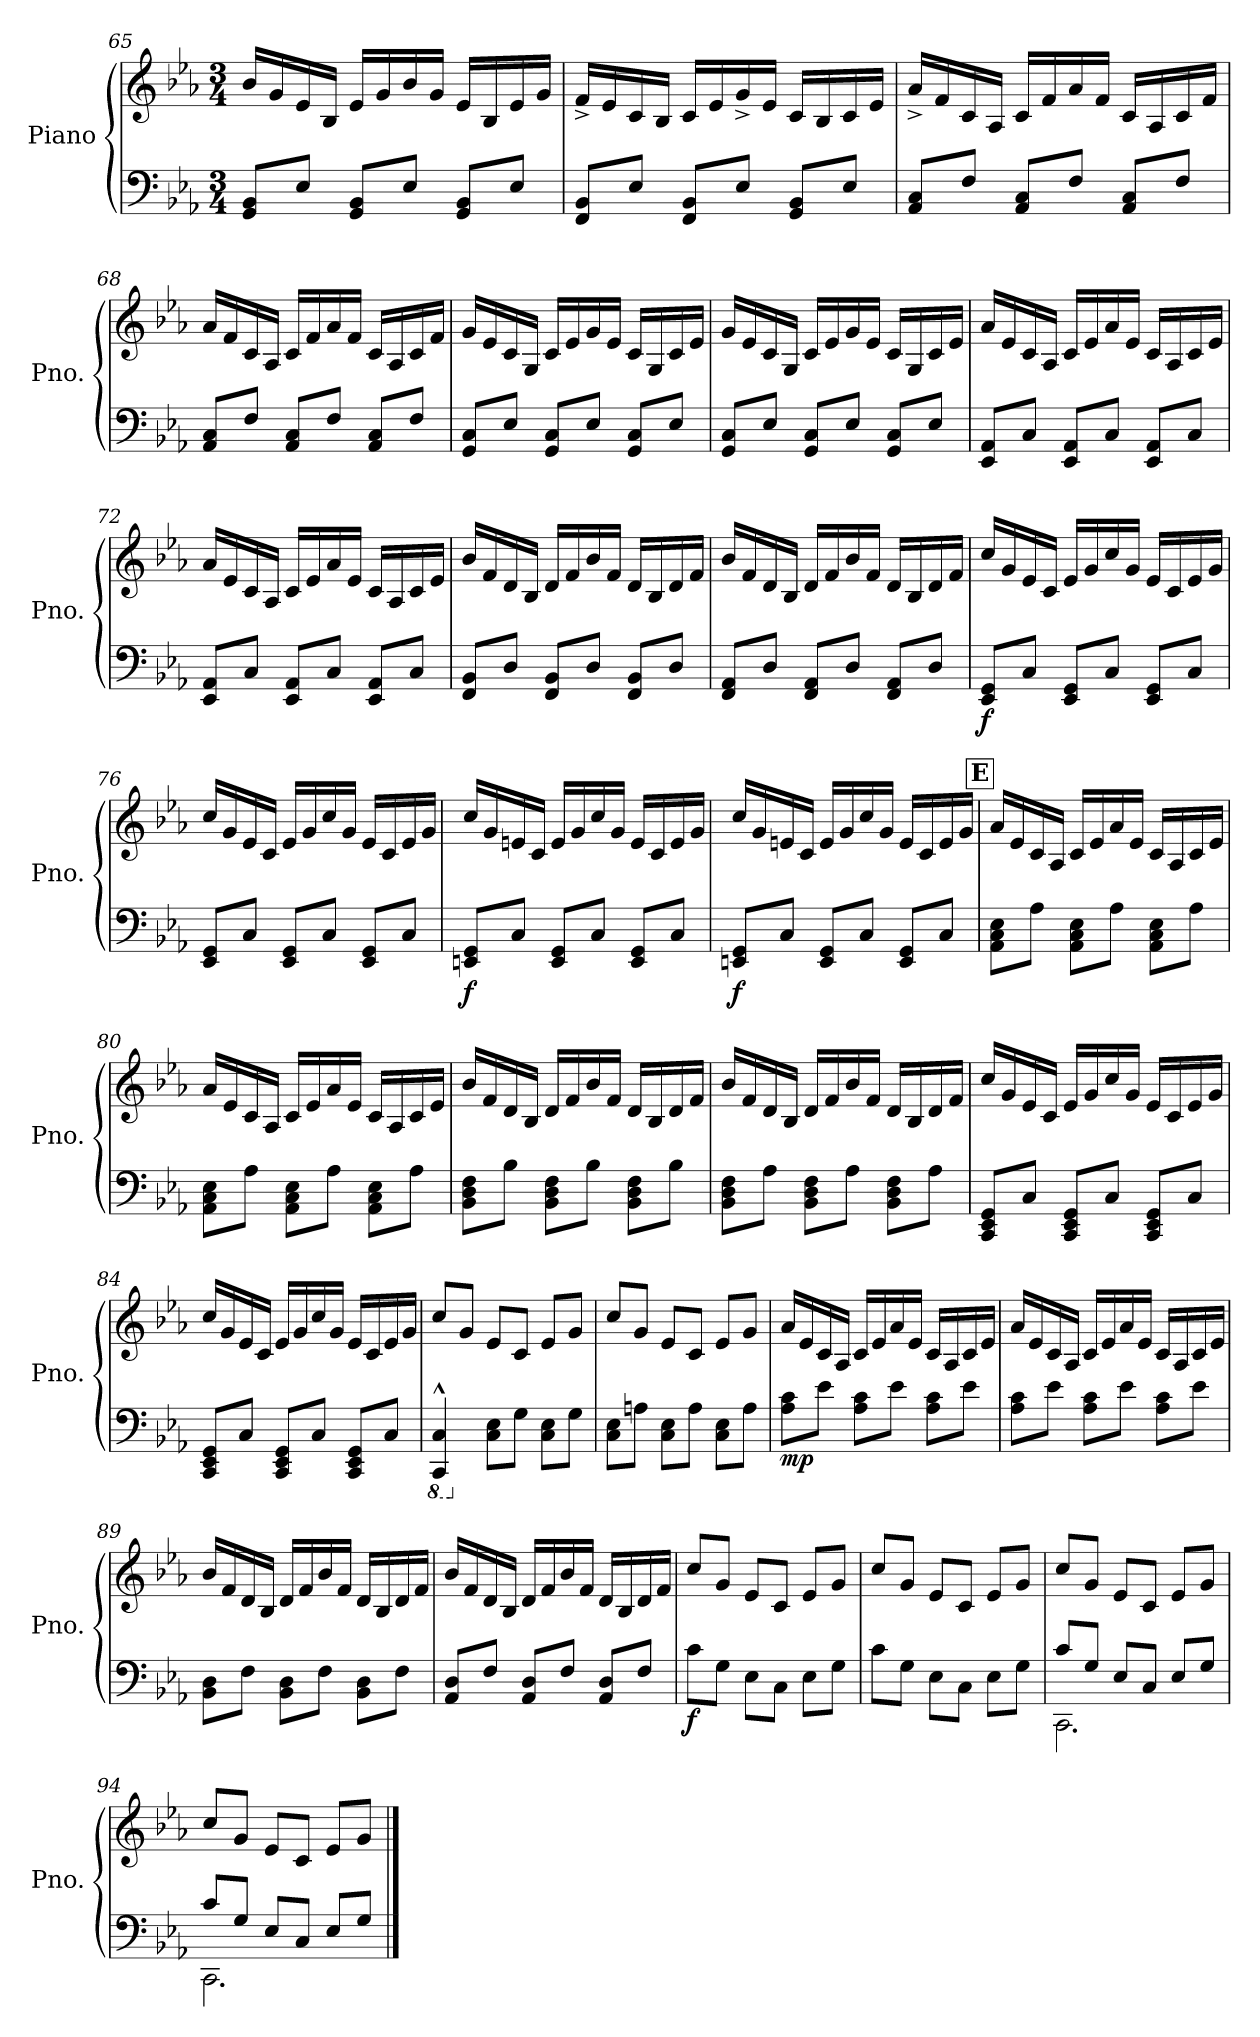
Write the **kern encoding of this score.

**kern	**kern	**dynam
*part1	*part1	*part1
*staff2	*staff1	*staff1/2
*I"Piano	*	*
*I'Pno.	*	*
*clefF4	*clefG2	*
*k[b-e-a-]	*k[b-e-a-]	*
*M3/4	*M3/4	*
=65	=65	=65
8GG/ 8BB-/L	16b-/LL	.
.	16g/	.
8E-/J	16e-/	.
.	16B-/JJ	.
8GG/ 8BB-/L	16e-/LL	.
.	16g/	.
8E-/J	16b-/	.
.	16g/JJ	.
8GG/ 8BB-/L	16e-/LL	.
.	16B-/	.
8E-/J	16e-/	.
.	16g/JJ	.
!!LO:LB:g=z
=66	=66	=66
8FF/ 8BB-/L	16f^/LL	.
.	16e-/	.
8E-/J	16c/	.
.	16B-/JJ	.
8FF/ 8BB-/L	16c/LL	.
.	16e-/	.
8E-/J	16g^/	.
.	16e-/JJ	.
8GG/ 8BB-/L	16c/LL	.
.	16B-/	.
8E-/J	16c/	.
.	16e-/JJ	.
=67	=67	=67
8AA-/ 8C/L	16a-^/LL	.
.	16f/	.
8F/J	16c/	.
.	16A-/JJ	.
8AA-/ 8C/L	16c/LL	.
.	16f/	.
8F/J	16a-/	.
.	16f/JJ	.
8AA-/ 8C/L	16c/LL	.
.	16A-/	.
8F/J	16c/	.
.	16f/JJ	.
=68	=68	=68
8AA-/ 8C/L	16a-/LL	.
.	16f/	.
8F/J	16c/	.
.	16A-/JJ	.
8AA-/ 8C/L	16c/LL	.
.	16f/	.
8F/J	16a-/	.
.	16f/JJ	.
8AA-/ 8C/L	16c/LL	.
.	16A-/	.
8F/J	16c/	.
.	16f/JJ	.
!!LO:LB:g=z
=69	=69	=69
8GG/ 8C/L	16g/LL	.
.	16e-/	.
8E-/J	16c/	.
.	16G/JJ	.
8GG/ 8C/L	16c/LL	.
.	16e-/	.
8E-/J	16g/	.
.	16e-/JJ	.
8GG/ 8C/L	16c/LL	.
.	16G/	.
8E-/J	16c/	.
.	16e-/JJ	.
=70	=70	=70
8GG/ 8C/L	16g/LL	.
.	16e-/	.
8E-/J	16c/	.
.	16G/JJ	.
8GG/ 8C/L	16c/LL	.
.	16e-/	.
8E-/J	16g/	.
.	16e-/JJ	.
8GG/ 8C/L	16c/LL	.
.	16G/	.
8E-/J	16c/	.
.	16e-/JJ	.
=71	=71	=71
8EE-/ 8AA-/L	16a-/LL	.
.	16e-/	.
8C/J	16c/	.
.	16A-/JJ	.
8EE-/ 8AA-/L	16c/LL	.
.	16e-/	.
8C/J	16a-/	.
.	16e-/JJ	.
8EE-/ 8AA-/L	16c/LL	.
.	16A-/	.
8C/J	16c/	.
.	16e-/JJ	.
!!LO:LB:g=z
=72	=72	=72
8EE-/ 8AA-/L	16a-/LL	.
.	16e-/	.
8C/J	16c/	.
.	16A-/JJ	.
8EE-/ 8AA-/L	16c/LL	.
.	16e-/	.
8C/J	16a-/	.
.	16e-/JJ	.
8EE-/ 8AA-/L	16c/LL	.
.	16A-/	.
8C/J	16c/	.
.	16e-/JJ	.
=73	=73	=73
8FF/ 8BB-/L	16b-/LL	.
.	16f/	.
8D/J	16d/	.
.	16B-/JJ	.
8FF/ 8BB-/L	16d/LL	.
.	16f/	.
8D/J	16b-/	.
.	16f/JJ	.
8FF/ 8BB-/L	16d/LL	.
.	16B-/	.
8D/J	16d/	.
.	16f/JJ	.
=74	=74	=74
8FF/ 8AA-/L	16b-/LL	.
.	16f/	.
8D/J	16d/	.
.	16B-/JJ	.
8FF/ 8AA-/L	16d/LL	.
.	16f/	.
8D/J	16b-/	.
.	16f/JJ	.
8FF/ 8AA-/L	16d/LL	.
.	16B-/	.
8D/J	16d/	.
.	16f/JJ	.
!!LO:LB:g=z
=75	=75	=75
!	!	!LO:DY:b=2
8EE-/ 8GG/L	16cc/LL	f
.	16g/	.
8C/J	16e-/	.
.	16c/JJ	.
8EE-/ 8GG/L	16e-/LL	.
.	16g/	.
8C/J	16cc/	.
.	16g/JJ	.
8EE-/ 8GG/L	16e-/LL	.
.	16c/	.
8C/J	16e-/	.
.	16g/JJ	.
=76	=76	=76
8EE-/ 8GG/L	16cc/LL	.
.	16g/	.
8C/J	16e-/	.
.	16c/JJ	.
8EE-/ 8GG/L	16e-/LL	.
.	16g/	.
8C/J	16cc/	.
.	16g/JJ	.
8EE-/ 8GG/L	16e-/LL	.
.	16c/	.
8C/J	16e-/	.
.	16g/JJ	.
=77	=77	=77
!	!	!LO:DY:b=2
8EEn/ 8GG/L	16cc/LL	f
.	16g/	.
8C/J	16en/	.
.	16c/JJ	.
8EE/ 8GG/L	16e/LL	.
.	16g/	.
8C/J	16cc/	.
.	16g/JJ	.
8EE/ 8GG/L	16e/LL	.
.	16c/	.
8C/J	16e/	.
.	16g/JJ	.
!!LO:LB:g=z
=78	=78	=78
!	!	!LO:DY:b=2
8EEn/ 8GG/L	16cc/LL	f
.	16g/	.
8C/J	16en/	.
.	16c/JJ	.
8EE/ 8GG/L	16e/LL	.
.	16g/	.
8C/J	16cc/	.
.	16g/JJ	.
8EE/ 8GG/L	16e/LL	.
.	16c/	.
8C/J	16e/	.
.	16g/JJ	.
!!LO:PB:g=z
!!LO:REH:place=s1:a:B:fs=14:t=E
=79	=79	=79
8AA-\ 8C\ 8E-\L	16a-/LL	.
.	16e-/	.
8A-\J	16c/	.
.	16A-/JJ	.
8AA-\ 8C\ 8E-\L	16c/LL	.
.	16e-/	.
8A-\J	16a-/	.
.	16e-/JJ	.
8AA-\ 8C\ 8E-\L	16c/LL	.
.	16A-/	.
8A-\J	16c/	.
.	16e-/JJ	.
=80	=80	=80
8AA-\ 8C\ 8E-\L	16a-/LL	.
.	16e-/	.
8A-\J	16c/	.
.	16A-/JJ	.
8AA-\ 8C\ 8E-\L	16c/LL	.
.	16e-/	.
8A-\J	16a-/	.
.	16e-/JJ	.
8AA-\ 8C\ 8E-\L	16c/LL	.
.	16A-/	.
8A-\J	16c/	.
.	16e-/JJ	.
=81	=81	=81
8BB-\ 8D\ 8F\L	16b-/LL	.
.	16f/	.
8B-\J	16d/	.
.	16B-/JJ	.
8BB-\ 8D\ 8F\L	16d/LL	.
.	16f/	.
8B-\J	16b-/	.
.	16f/JJ	.
8BB-\ 8D\ 8F\L	16d/LL	.
.	16B-/	.
8B-\J	16d/	.
.	16f/JJ	.
!!LO:LB:g=z
=82	=82	=82
8BB-\ 8D\ 8F\L	16b-/LL	.
.	16f/	.
8A-\J	16d/	.
.	16B-/JJ	.
8BB-\ 8D\ 8F\L	16d/LL	.
.	16f/	.
8A-\J	16b-/	.
.	16f/JJ	.
8BB-\ 8D\ 8F\L	16d/LL	.
.	16B-/	.
8A-\J	16d/	.
.	16f/JJ	.
=83	=83	=83
8CC/ 8EE-/ 8GG/L	16cc/LL	.
.	16g/	.
8C/J	16e-/	.
.	16c/JJ	.
8CC/ 8EE-/ 8GG/L	16e-/LL	.
.	16g/	.
8C/J	16cc/	.
.	16g/JJ	.
8CC/ 8EE-/ 8GG/L	16e-/LL	.
.	16c/	.
8C/J	16e-/	.
.	16g/JJ	.
=84	=84	=84
8CC/ 8EE-/ 8GG/L	16cc/LL	.
.	16g/	.
8C/J	16e-/	.
.	16c/JJ	.
8CC/ 8EE-/ 8GG/L	16e-/LL	.
.	16g/	.
8C/J	16cc/	.
.	16g/JJ	.
8CC/ 8EE-/ 8GG/L	16e-/LL	.
.	16c/	.
8C/J	16e-/	.
.	16g/JJ	.
=85	=85	=85
*8ba	*	*
4CCC/^^ 4CC/^^	8cc/L	.
.	8g/J	.
*X8ba	*	*
8C\ 8E-\L	8e-/L	.
8G\J	8c/J	.
8C\ 8E-\L	8e-/L	.
8G\J	8g/J	.
!!LO:LB:g=z
=86	=86	=86
8C\ 8E-\L	8cc/L	.
8An\J	8g/J	.
8C\ 8E-\L	8e-/L	.
8A\J	8c/J	.
8C\ 8E-\L	8e-/L	.
8A\J	8g/J	.
=87	=87	=87
!	!	!LO:DY:b=2
8A-\ 8c\L	16a-/LL	mp
.	16e-/	.
8e-\J	16c/	.
.	16A-/JJ	.
8A-\ 8c\L	16c/LL	.
.	16e-/	.
8e-\J	16a-/	.
.	16e-/JJ	.
8A-\ 8c\L	16c/LL	.
.	16A-/	.
8e-\J	16c/	.
.	16e-/JJ	.
=88	=88	=88
8A-\ 8c\L	16a-/LL	.
.	16e-/	.
8e-\J	16c/	.
.	16A-/JJ	.
8A-\ 8c\L	16c/LL	.
.	16e-/	.
8e-\J	16a-/	.
.	16e-/JJ	.
8A-\ 8c\L	16c/LL	.
.	16A-/	.
8e-\J	16c/	.
.	16e-/JJ	.
!!LO:LB:g=z
=89	=89	=89
8BB-\ 8D\L	16b-/LL	.
.	16f/	.
8F\J	16d/	.
.	16B-/JJ	.
8BB-\ 8D\L	16d/LL	.
.	16f/	.
8F\J	16b-/	.
.	16f/JJ	.
8BB-\ 8D\L	16d/LL	.
.	16B-/	.
8F\J	16d/	.
.	16f/JJ	.
=90	=90	=90
8AA-/ 8D/L	16b-/LL	.
.	16f/	.
8F/J	16d/	.
.	16B-/JJ	.
8AA-/ 8D/L	16d/LL	.
.	16f/	.
8F/J	16b-/	.
.	16f/JJ	.
8AA-/ 8D/L	16d/LL	.
.	16B-/	.
8F/J	16d/	.
.	16f/JJ	.
=91	=91	=91
!	!	!LO:DY:b=2
8c\L	8cc/L	f
8G\J	8g/J	.
8E-\L	8e-/L	.
8C\J	8c/J	.
8E-\L	8e-/L	.
8G\J	8g/J	.
=92	=92	=92
8c\L	8cc/L	.
8G\J	8g/J	.
8E-\L	8e-/L	.
8C\J	8c/J	.
8E-\L	8e-/L	.
8G\J	8g/J	.
=93	=93	=93
*^	*	*
8c/L	2.CC\	8cc/L	.
8G/J	.	8g/J	.
8E-/L	.	8e-/L	.
8C/J	.	8c/J	.
8E-/L	.	8e-/L	.
8G/J	.	8g/J	.
!!LO:LB:g=z
=94	=94	=94	=94
8c/L	2.CC\	8cc/L	.
8G/J	.	8g/J	.
8E-/L	.	8e-/L	.
8C/J	.	8c/J	.
8E-/L	.	8e-/L	.
8G/J	.	8g/J	.
*v	*v	*	*
==	==	==
*-	*-	*-
